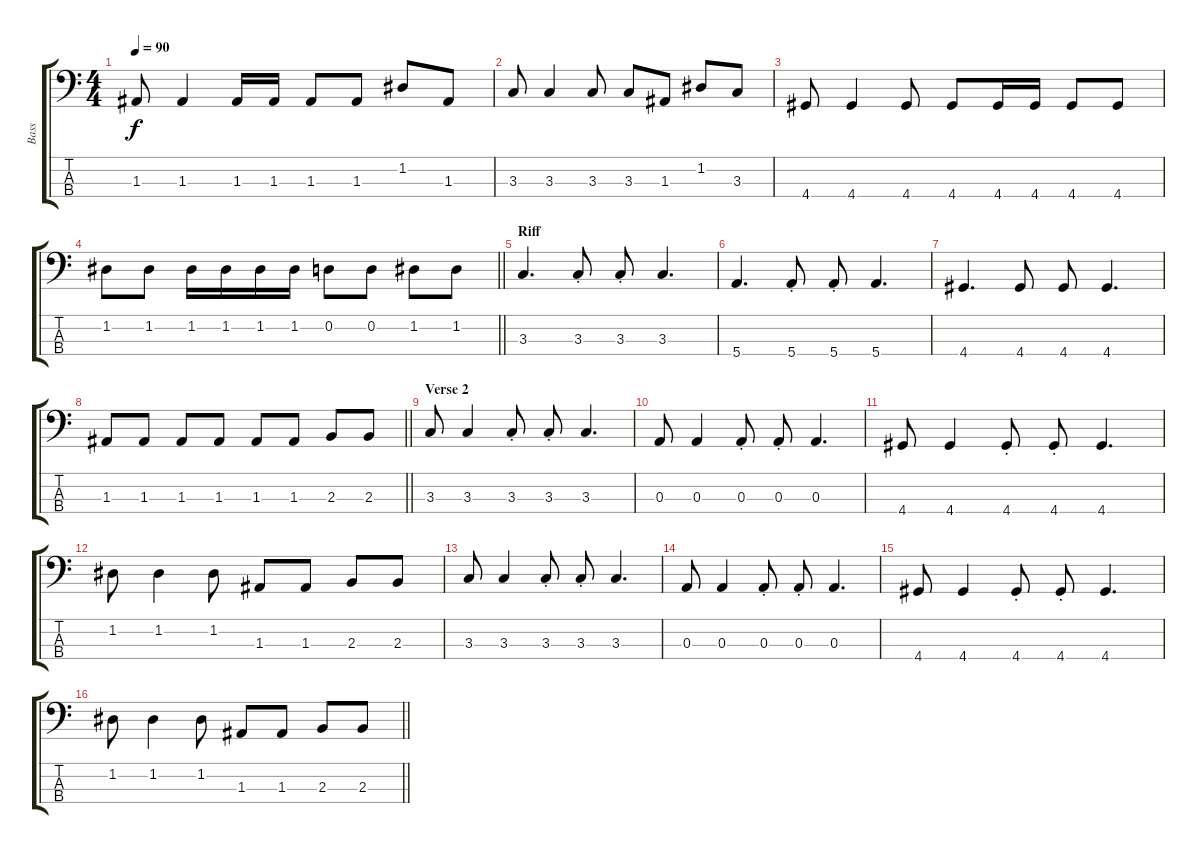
\track ("Bass" "Bass") {instrument electricbassfinger}
\staff {score tabs}
\tuning (G2 D2 A1 E1) {hide}
\ts (4 4)
\tempo 90
\clef f4
\ks c
1.3.8{dy f} 1.3.4 1.3.16 1.3.16 1.3.8 1.3.8 1.2.8 1.3.8 |
3.3.8 3.3.4 3.3.8 3.3.8 1.3.8 1.2.8 3.3.8 |
4.4.8 4.4.4 4.4.8 4.4.8 4.4.16 4.4.16 4.4.8 4.4.8 |
\barLineRight lightlight
1.2.8 1.2.8 1.2.16 1.2.16 1.2.16 1.2.16 0.2.8 0.2.8 1.2.8 1.2.8 |
\section ("" "Riff")
3.3.4{d} 3.3{st}.8 3.3{st}.8 3.3.4{d} |
5.4.4{d} 5.4{st}.8 5.4{st}.8 5.4.4{d} |
4.4.4{d} 4.4.8 4.4.8 4.4.4{d} |
\barLineRight lightlight
1.3.8 1.3.8 1.3.8 1.3.8 1.3.8 1.3.8 2.3.8 2.3.8 |
\section ("" "Verse 2")
3.3.8 3.3.4 3.3{st}.8 3.3{st}.8 3.3.4{d} |
0.3.8 0.3.4 0.3{st}.8 0.3{st}.8 0.3.4{d} |
4.4.8 4.4.4 4.4{st}.8 4.4{st}.8 4.4.4{d} |
1.2.8 1.2.4 1.2.8 1.3.8 1.3.8 2.3.8 2.3.8 |
3.3.8 3.3.4 3.3{st}.8 3.3{st}.8 3.3.4{d} |
0.3.8 0.3.4 0.3{st}.8 0.3{st}.8 0.3.4{d} |
4.4.8 4.4.4 4.4{st}.8 4.4{st}.8 4.4.4{d} |
\barLineRight lightlight
1.2.8 1.2.4 1.2.8 1.3.8 1.3.8 2.3.8 2.3.8
